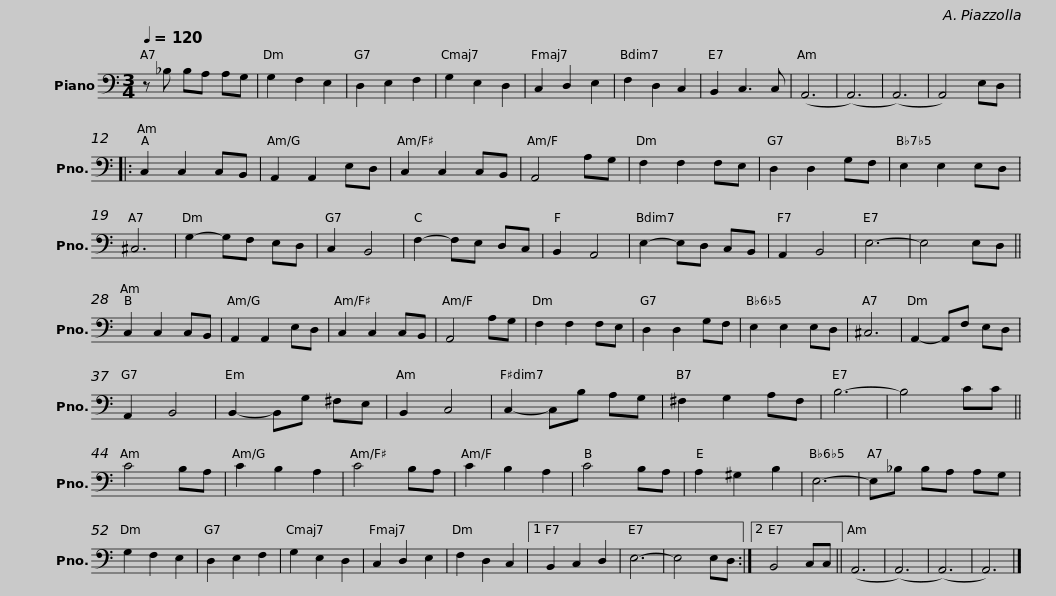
X:1
L:1/8
Q:1/4=120
M:3/4
I:linebreak $
K:C
V:1 bass
V:1
 z _B, B,A, A,G, | G,2 F,2 E,2 | D,2 E,2 F,2 | G,2 E,2 D,2 | C,2 D,2 E,2 |$ %5
 F,2 D,2 C,2 | B,,2 C,3 C, | (A,,6 | (A,,6) | (A,,6) | %10
 A,,4) E,D, |:$ C,2 C,2 C,B,, | A,,2 A,,2 E,D, | C,2 C,2 C,B,, | A,,4 A,G, | %15
 F,2 F,2 F,E, | D,2 D,2 G,F, | E,2 E,2 E,D, | ^C,6 |$ G,2- G,F, E,D, | %20
 C,2 B,,4 | F,2- F,E, D,C, | B,,2 A,,4 | E,2- E,D, C,B,, | A,,2 B,,4 | %25
 E,6- | E,4 E,D, ||$ C,2 C,2 C,B,, | A,,2 A,,2 E,D, | C,2 C,2 C,B,, | %30
 A,,4 A,G, | F,2 F,2 F,E, | D,2 D,2 G,F, | E,2 E,2 E,D, | ^C,6 |$ %35
 A,,2- A,,F, E,D, | A,,2 B,,4 | B,,2- B,,G, ^F,E, | B,,2 C,4 | C,2- C,B, A,G, | %40
 ^F,2 G,2 A,F, | B,6- | B,4 CC ||$ C4 B,A, | C2 B,2 A,2 | %45
 C4 B,A, | C2 B,2 A,2 | C4 B,A, | A,2 ^G,2 B,2 | E,6- | %50
 E,_B, B,A, A,G, |$ G,2 F,2 E,2 | D,2 E,2 F,2 | G,2 E,2 D,2 | C,2 D,2 E,2 | %55
 F,2 D,2 C,2 |1 B,,2 C,2 D,2 | E,6- | E,4 E,D, :|2$ B,,4 C,C, || %60
 (A,,6 | (A,,6) | (A,,6) | A,,6) |] %64
